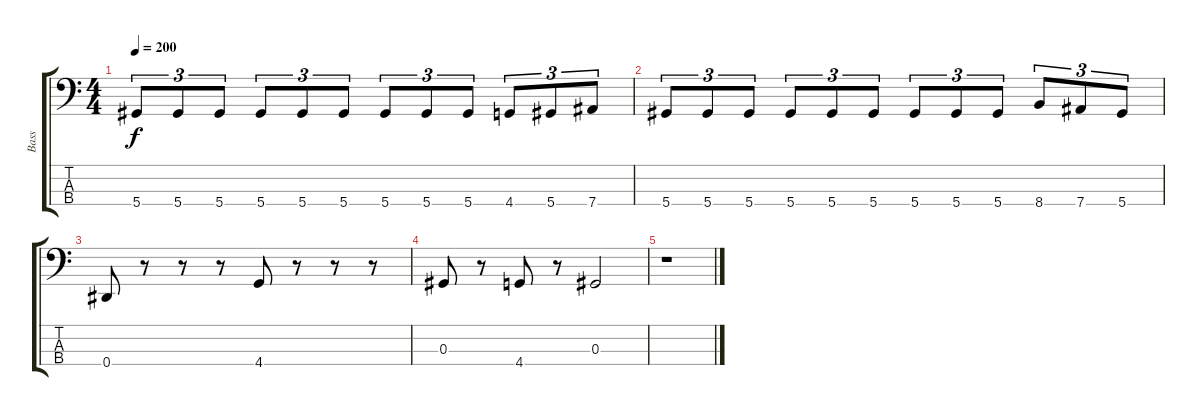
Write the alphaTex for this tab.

\track ("Bass" "Bass") {instrument electricbassfinger}
\staff {score tabs}
\tuning (Gb2 Db2 Ab1 Eb1) {hide}
\ts (4 4)
\tempo 200
\clef f4
\ks c
5.4.8{tu (3 2) dy f} 5.4.8{tu (3 2)} 5.4.8{tu (3 2)} 5.4.8{tu (3 2)} 5.4.8{tu (3 2)} 5.4.8{tu (3 2)} 5.4.8{tu (3 2)} 5.4.8{tu (3 2)} 5.4.8{tu (3 2)} 4.4.8{tu (3 2)} 5.4.8{tu (3 2)} 7.4.8{tu (3 2)} |
5.4.8{tu (3 2)} 5.4.8{tu (3 2)} 5.4.8{tu (3 2)} 5.4.8{tu (3 2)} 5.4.8{tu (3 2)} 5.4.8{tu (3 2)} 5.4.8{tu (3 2)} 5.4.8{tu (3 2)} 5.4.8{tu (3 2)} 8.4.8{tu (3 2)} 7.4.8{tu (3 2)} 5.4.8{tu (3 2)} |
0.4.8 r.8 r.8 r.8 4.4.8 r.8 r.8 r.8 |
0.3.8 r.8 4.4.8 r.8 0.3.2 |
r.1
